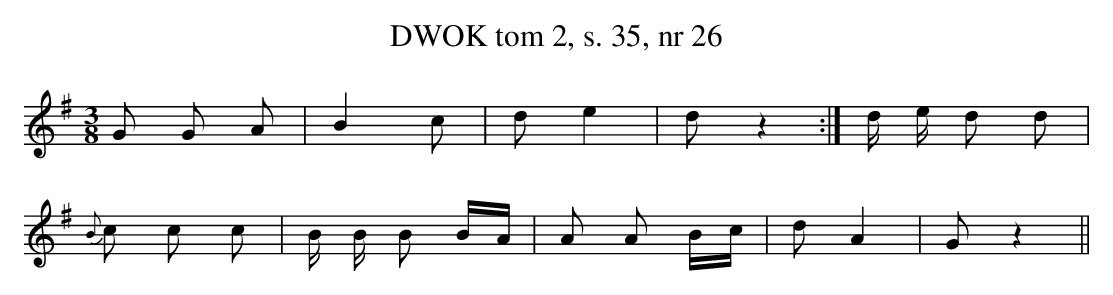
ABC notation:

X:1
T: DWOK tom 2, s. 35, nr 26
L: 1/16
M: 3/8
K: G
G2 G2 A2 |\
B4 c2 |\
d2 e4 |\
d2 z4 :|\
d1 e1 d2 d2 |
{B}c2 c2 c2 |\
B1 B1 B2 B1A1 |\
A2 A2 B1c1 |\
d2 A4 |\
G2 z4 ||
